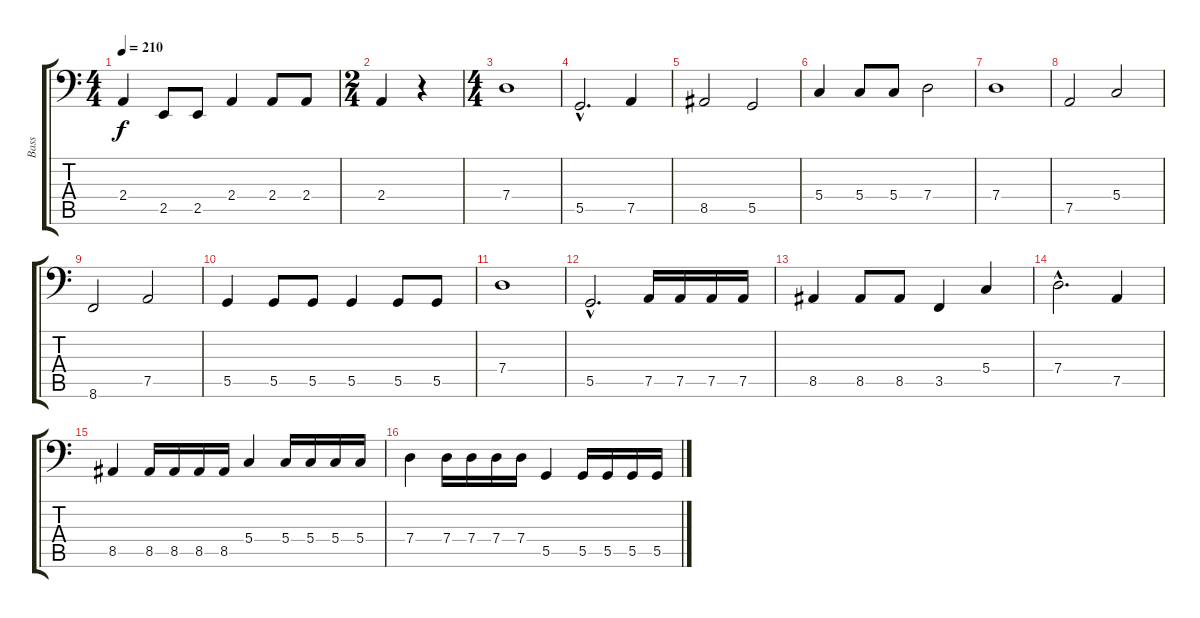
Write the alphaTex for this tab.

\track ("Bass" "Bass") {instrument electricbasspick}
\staff {score tabs}
\tuning (A2 E2 C2 G1 D1 A0) {hide}
\ts (4 4)
\tempo 210
\clef f4
\ks c
2.4.4{dy f} 2.5.8 2.5.8 2.4.4 2.4.8 2.4.8 |
\ts (2 4)
2.4.4 r.4 |
\ts (4 4)
7.4.1 |
5.5{hac}.2{d} 7.5.4 |
8.5.2 5.5.2 |
5.4.4 5.4.8 5.4.8 7.4.2 |
7.4.1 |
7.5.2 5.4.2 |
8.6.2 7.5.2 |
5.5.4 5.5.8 5.5.8 5.5.4 5.5.8 5.5.8 |
7.4.1 |
5.5{hac}.2{d} 7.5.16 7.5.16 7.5.16 7.5.16 |
8.5.4 8.5.8 8.5.8 3.5.4 5.4.4 |
7.4{hac}.2{d} 7.5.4 |
8.5.4 8.5.16 8.5.16 8.5.16 8.5.16 5.4.4 5.4.16 5.4.16 5.4.16 5.4.16 |
7.4.4 7.4.16 7.4.16 7.4.16 7.4.16 5.5.4 5.5.16 5.5.16 5.5.16 5.5.16
